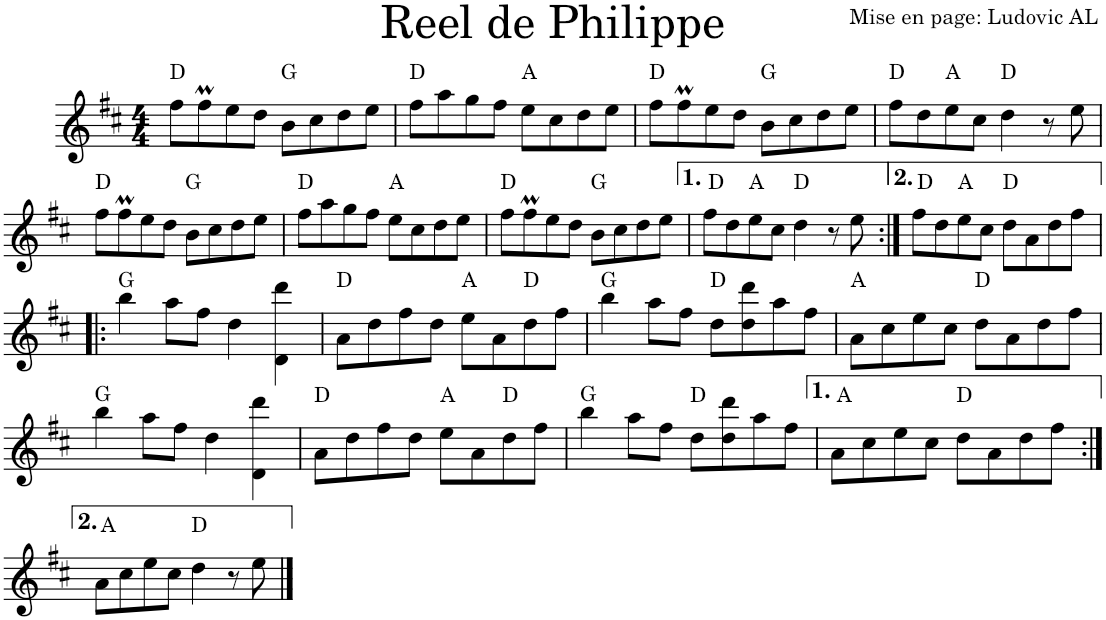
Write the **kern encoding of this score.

**kern	**harte
*part1	*part1
*staff1	*
*I"Violon	*
*I'Vln.	*
*clefG2	*
*k[f#c#]	*
*M4/4	*
=1	=1
8ff#\L	D:maj
8ff#m\	.
8ee\	.
8dd\J	.
8b\L	G:maj
8cc#\	.
8dd\	.
8ee\J	.
=2	=2
8ff#\L	D:maj
8aa\	.
8gg\	.
8ff#\J	.
8ee\L	A:maj
8cc#\	.
8dd\	.
8ee\J	.
=3	=3
8ff#\L	D:maj
8ff#m\	.
8ee\	.
8dd\J	.
8b\L	G:maj
8cc#\	.
8dd\	.
8ee\J	.
=4	=4
8ff#\L	D:maj
8dd\	.
8ee\	A:maj
8cc#\J	.
4dd\	D:maj
8r	.
8ee\	.
!!LO:LB:g=z
=5	=5
8ff#\L	D:maj
8ff#m\	.
8ee\	.
8dd\J	.
8b\L	G:maj
8cc#\	.
8dd\	.
8ee\J	.
=6	=6
8ff#\L	D:maj
8aa\	.
8gg\	.
8ff#\J	.
8ee\L	A:maj
8cc#\	.
8dd\	.
8ee\J	.
=7	=7
8ff#\L	D:maj
8ff#m\	.
8ee\	.
8dd\J	.
8b\L	G:maj
8cc#\	.
8dd\	.
8ee\J	.
=8	=8
8ff#\L	D:maj
8dd\	.
8ee\	A:maj
8cc#\J	.
4dd\	D:maj
8r	.
8ee\	.
=9:|!	=9:|!
8ff#\L	D:maj
8dd\	.
8ee\	A:maj
8cc#\J	.
8dd\L	D:maj
8a\	.
8dd\	.
8ff#\J	.
!!LO:LB:g=z
=10!|:	=10!|:
4bb\	G:maj
8aa\L	.
8ff#\J	.
4dd\	.
4d\ 4ddd\	.
=11	=11
8a\L	D:maj
8dd\	.
8ff#\	.
8dd\J	.
8ee\L	A:maj
8a\	.
8dd\	D:maj
8ff#\J	.
=12	=12
4bb\	G:maj
8aa\L	.
8ff#\J	.
8dd\L	D:maj
8dd\ 8ddd\	.
8aa\	.
8ff#\J	.
=13	=13
8a\L	A:maj
8cc#\	.
8ee\	.
8cc#\J	.
8dd\L	D:maj
8a\	.
8dd\	.
8ff#\J	.
!!LO:LB:g=z
=14	=14
4bb\	G:maj
8aa\L	.
8ff#\J	.
4dd\	.
4d\ 4ddd\	.
=15	=15
8a\L	D:maj
8dd\	.
8ff#\	.
8dd\J	.
8ee\L	A:maj
8a\	.
8dd\	D:maj
8ff#\J	.
=16	=16
4bb\	G:maj
8aa\L	.
8ff#\J	.
8dd\L	D:maj
8dd\ 8ddd\	.
8aa\	.
8ff#\J	.
=17	=17
8a\L	A:maj
8cc#\	.
8ee\	.
8cc#\J	.
8dd\L	D:maj
8a\	.
8dd\	.
8ff#\J	.
!!LO:LB:g=z
=18:|!	=18:|!
8a\L	A:maj
8cc#\	.
8ee\	.
8cc#\J	.
4dd\	D:maj
8r	.
8ee\	.
==	==
*-	*-
